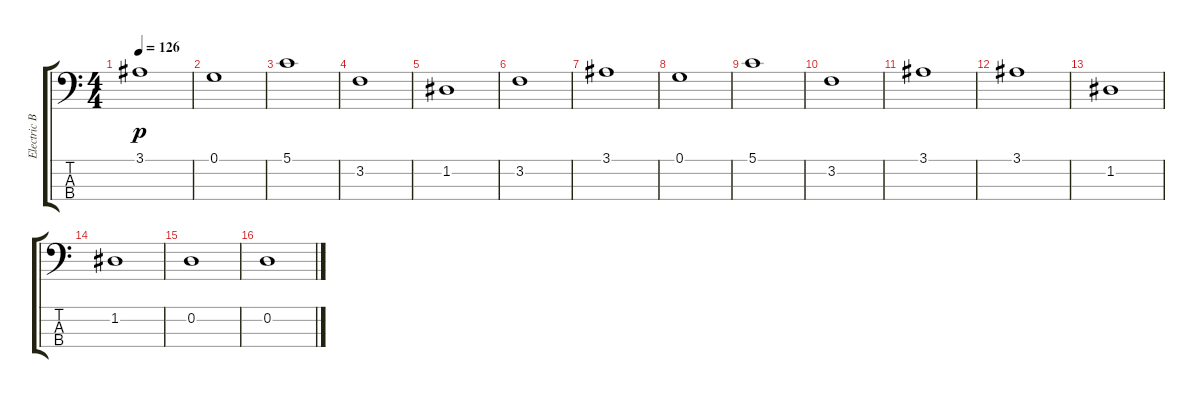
\track ("Electric Bass" "Electric B") {instrument electricbassfinger}
\staff {score tabs}
\tuning (G2 D2 A1 E1) {hide}
\ts (4 4)
\tempo 126
\clef f4
\ks c
3.1.1{dy p} |
0.1.1 |
5.1.1 |
3.2.1 |
1.2.1 |
3.2.1 |
3.1.1 |
0.1.1 |
5.1.1 |
3.2.1 |
3.1.1 |
3.1.1 |
1.2.1 |
1.2.1 |
0.2.1 |
0.2.1
